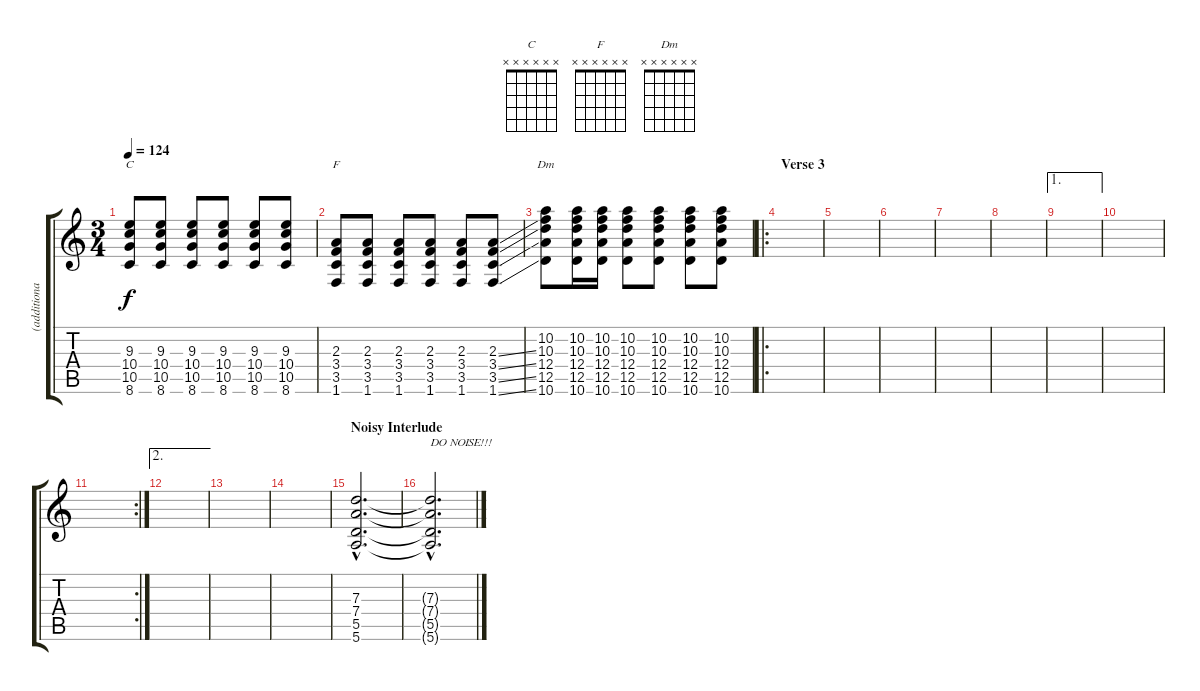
\track ("(additional chorus background)" "(additiona") {instrument distortionguitar}
\staff {score tabs}
\tuning (E4 B3 G3 D3 A2 E2) {hide}
\chord ("C" x x x x x x)
\chord ("F" x x x x x x)
\chord ("Dm" x x x x x x)
\ts (3 4)
\tempo 124
\clef g2
\ks c
(9.3 10.4 10.5 8.6).8{ch "C" dy f} (9.3 10.4 10.5 8.6).8 (9.3 10.4 10.5 8.6).8 (9.3 10.4 10.5 8.6).8 (9.3 10.4 10.5 8.6).8 (9.3 10.4 10.5 8.6).8 |
(2.3 3.4 3.5 1.6).8{ch "F"} (2.3 3.4 3.5 1.6).8 (2.3 3.4 3.5 1.6).8 (2.3 3.4 3.5 1.6).8 (2.3 3.4 3.5 1.6).8 (2.3{ss} 3.4{ss} 3.5{ss} 1.6{ss}).8 |
(10.2 10.3 12.4 12.5 10.6).8{ch "Dm"} (10.2 10.3 12.4 12.5 10.6).16 (10.2 10.3 12.4 12.5 10.6).16 (10.2 10.3 12.4 12.5 10.6).8 (10.2 10.3 12.4 12.5 10.6).8 (10.2 10.3 12.4 12.5 10.6).8 (10.2 10.3 12.4 12.5 10.6).8 |
\ro
\section ("" "Verse 3")
|
|
|
|
|
\ae 1
|
|
\rc 2
|
\ae 2
|
|
|
\section ("" "Noisy Interlude")
(7.3{hac} 7.4{hac} 5.5{hac} 5.6{hac}).2{d} |
(7.3{hac t} 7.4{hac t} 5.5{hac t} 5.6{hac t}).2{d txt "DO NOISE!!!"}
